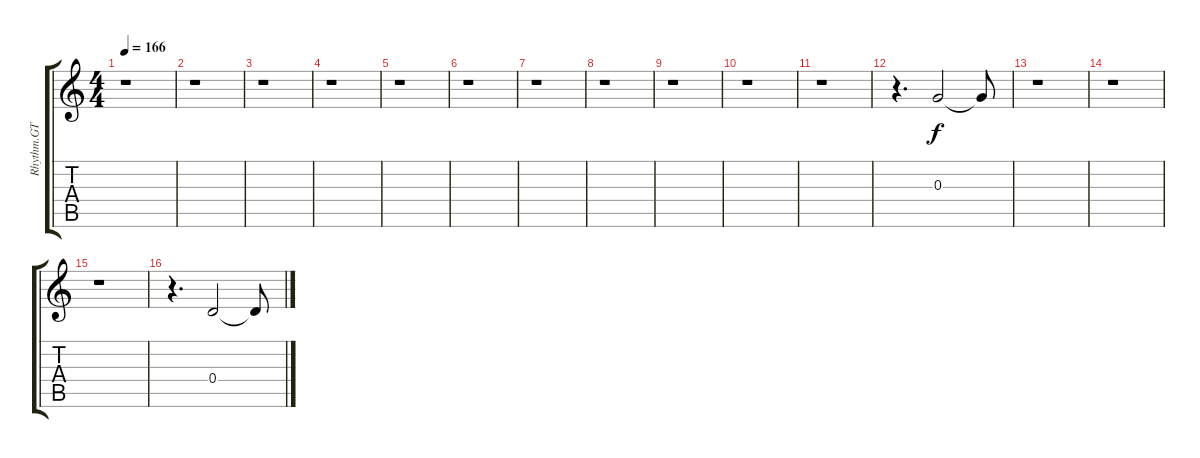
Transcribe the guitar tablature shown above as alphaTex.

\track ("Rhythm.GT" "Rhythm.GT") {instrument guitarharmonics}
\staff {score tabs}
\tuning (E4 B3 G3 D3 A2 E2) {hide}
\ts (4 4)
\tempo 166
\clef g2
\ks c
r.1{dy f} |
r.1 |
r.1 |
r.1 |
r.1 |
r.1 |
r.1 |
r.1 |
r.1 |
r.1 |
r.1 |
r.4{d} 0.3.2{volume 15} 0.3{t}.8 |
r.1 |
r.1 |
r.1 |
r.4{d} 0.4.2 0.4{t}.8
